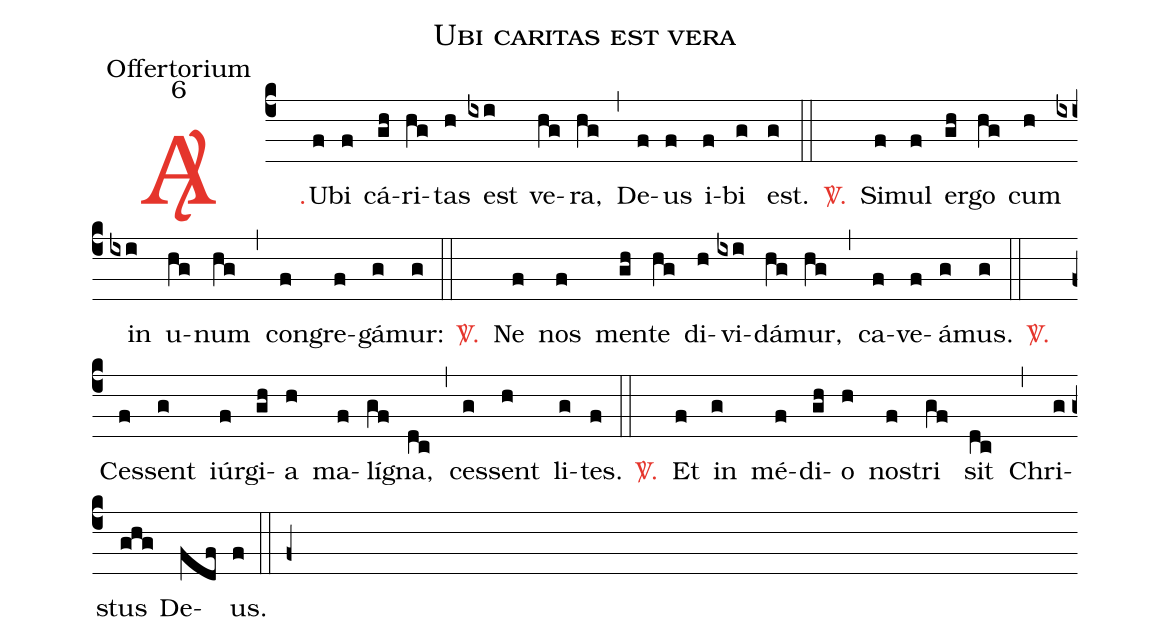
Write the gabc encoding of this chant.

name: Ubi caritas est vera;
office-part: Offertorium;
mode: 6;
%%
(c4)

<nlba><c><sp>A/</sp>.</c>() U</nlba>(f)bi(f) cá(gh)ri(hg)tas(h) est(ixi) ve(hg)ra,(hg) (,) De(f)us(f) i(f)bi(g) est.(g)

(::)

<c><sp>V/</sp>.</c>() Si(f)mul(f) er(gh)go(hg) cum(h) in(ixi) u(hg)num(hg) (,) con(f)gre(f)gá(g)mur:(g)

(::)

<c><sp>V/</sp>.</c>() Ne(f) nos(f) men(gh)te(hg) di(h)vi(ixi)dá(hg)mur,(hg) (,) ca(f)ve(f)á(g)mus.(g)

(::)

<c><sp>V/</sp>.</c>() Ces(f)sent(g) iúr(f)gi(gh)a(h) ma(f)líg(gf)na,(dc) (,) ces(g)sent(h) li(g)tes.(f)

(::)

<c><sp>V/</sp>.</c>() Et(f) in(g) mé(f)di(gh)o(h) nos(f)tri(gf) sit(dc) (,) Chri(g)stus(ghg) De(fdf)us.(f)

(::)

(f+)
